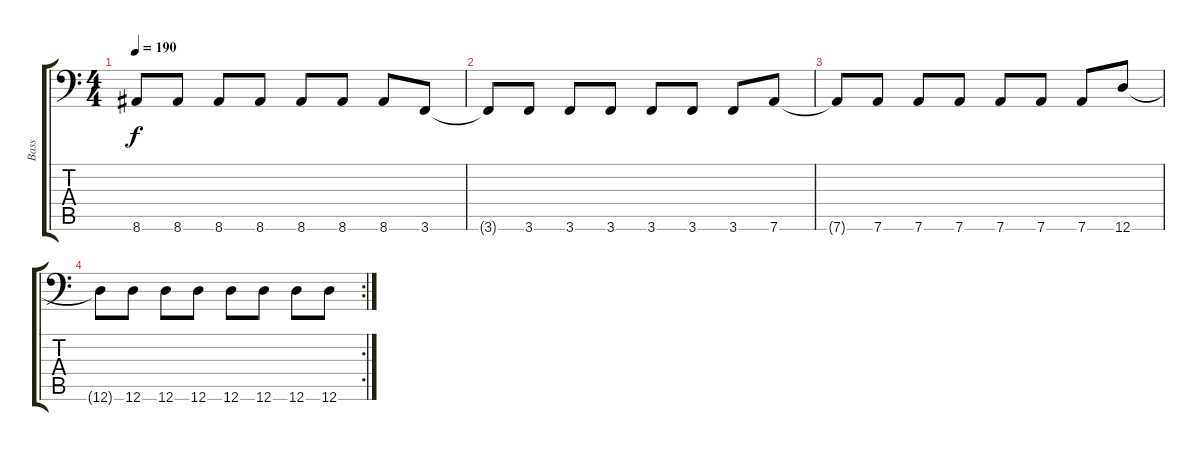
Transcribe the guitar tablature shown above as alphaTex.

\track ("Bass" "Bass") {instrument electricbasspick}
\staff {score tabs}
\tuning (E3 B2 G2 D2 A1 D1) {hide}
\ts (4 4)
\tempo 190
\clef f4
\ks c
8.6{t}.8{dy f} 8.6.8 8.6.8 8.6.8 8.6.8 8.6.8 8.6.8 3.6.8 |
3.6{t}.8 3.6.8 3.6.8 3.6.8 3.6.8 3.6.8 3.6.8 7.6.8 |
7.6{t}.8 7.6.8 7.6.8 7.6.8 7.6.8 7.6.8 7.6.8 12.6.8 |
\rc 2
12.6{t}.8 12.6.8 12.6.8 12.6.8 12.6.8 12.6.8 12.6.8 12.6.8
